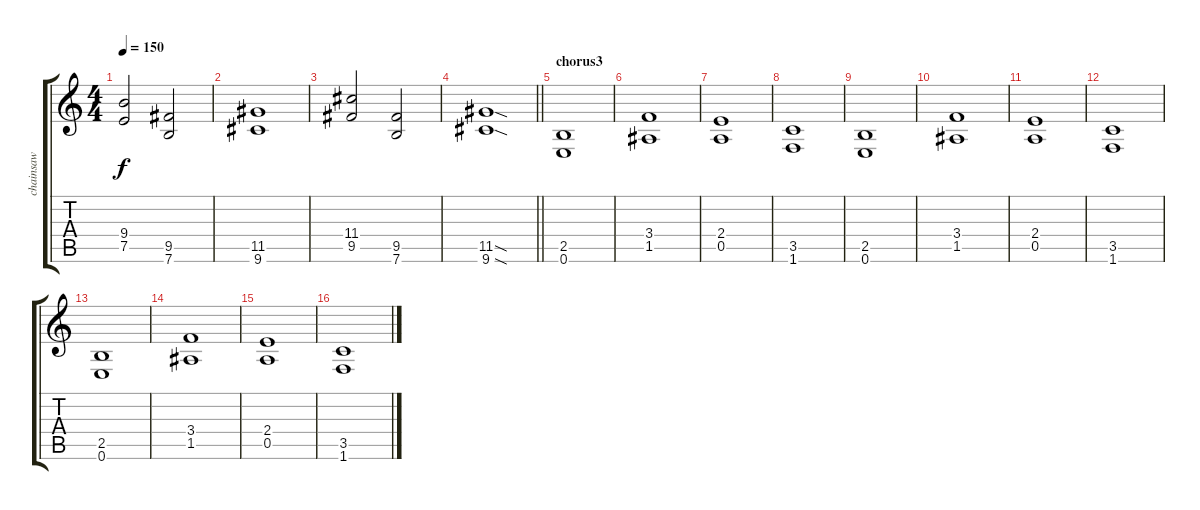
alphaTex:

\track ("chainsaw" "chainsaw") {instrument distortionguitar}
\staff {score tabs}
\tuning (E4 B3 G3 D3 A2 E2) {hide}
\ts (4 4)
\tempo 150
\clef g2
\ks c
(9.4 7.5).2{dy f} (9.5 7.6).2 |
(11.5 9.6).1 |
(11.4 9.5).2 (9.5 7.6).2 |
\barLineRight lightlight
(11.5{sod} 9.6{sod}).1 |
\section ("" "chorus3")
(2.5 0.6).1 |
(3.4 1.5).1 |
(2.4 0.5).1 |
(3.5 1.6).1 |
(2.5 0.6).1 |
(3.4 1.5).1 |
(2.4 0.5).1 |
(3.5 1.6).1 |
(2.5 0.6).1 |
(3.4 1.5).1 |
(2.4 0.5).1 |
(3.5 1.6).1
